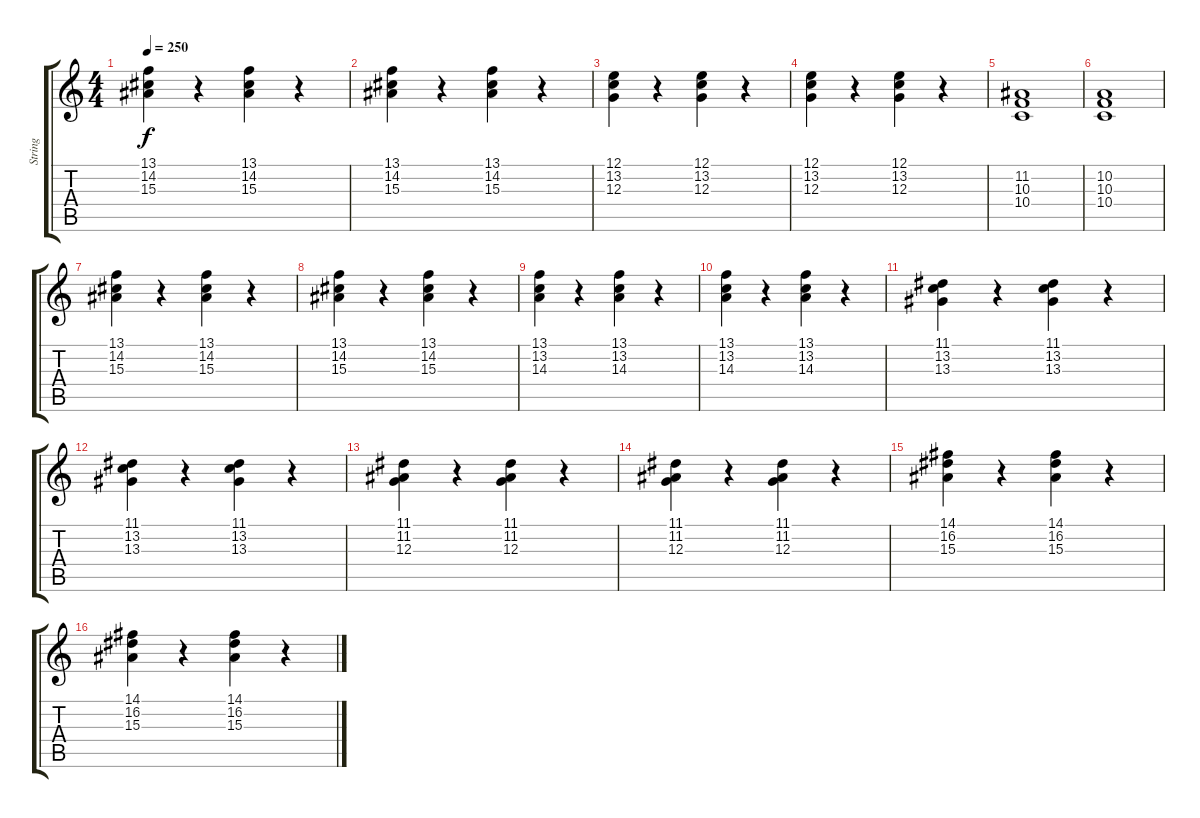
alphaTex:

\track ("String" "String") {instrument stringensemble2}
\staff {score tabs}
\tuning (E4 B3 G3 D3 A2 E2) {hide}
\ts (4 4)
\tempo 250
\clef g2
\ks c
(13.1 14.2 15.3).4{dy f} r.4 (13.1 14.2 15.3).4 r.4 |
(13.1 14.2 15.3).4 r.4 (13.1 14.2 15.3).4 r.4 |
(12.1 13.2 12.3).4 r.4 (12.1 13.2 12.3).4 r.4 |
(12.1 13.2 12.3).4 r.4 (12.1 13.2 12.3).4 r.4 |
(11.2 10.3 10.4).1 |
(10.2 10.3 10.4).1 |
(13.1 14.2 15.3).4 r.4 (13.1 14.2 15.3).4 r.4 |
(13.1 14.2 15.3).4 r.4 (13.1 14.2 15.3).4 r.4 |
(13.1 13.2 14.3).4 r.4 (13.1 13.2 14.3).4 r.4 |
(13.1 13.2 14.3).4 r.4 (13.1 13.2 14.3).4 r.4 |
(11.1 13.2 13.3).4 r.4 (11.1 13.2 13.3).4 r.4 |
(11.1 13.2 13.3).4 r.4 (11.1 13.2 13.3).4 r.4 |
(11.1 11.2 12.3).4 r.4 (11.1 11.2 12.3).4 r.4 |
(11.1 11.2 12.3).4 r.4 (11.1 11.2 12.3).4 r.4 |
(14.1 16.2 15.3).4 r.4 (14.1 16.2 15.3).4 r.4 |
(14.1 16.2 15.3).4 r.4 (14.1 16.2 15.3).4 r.4
